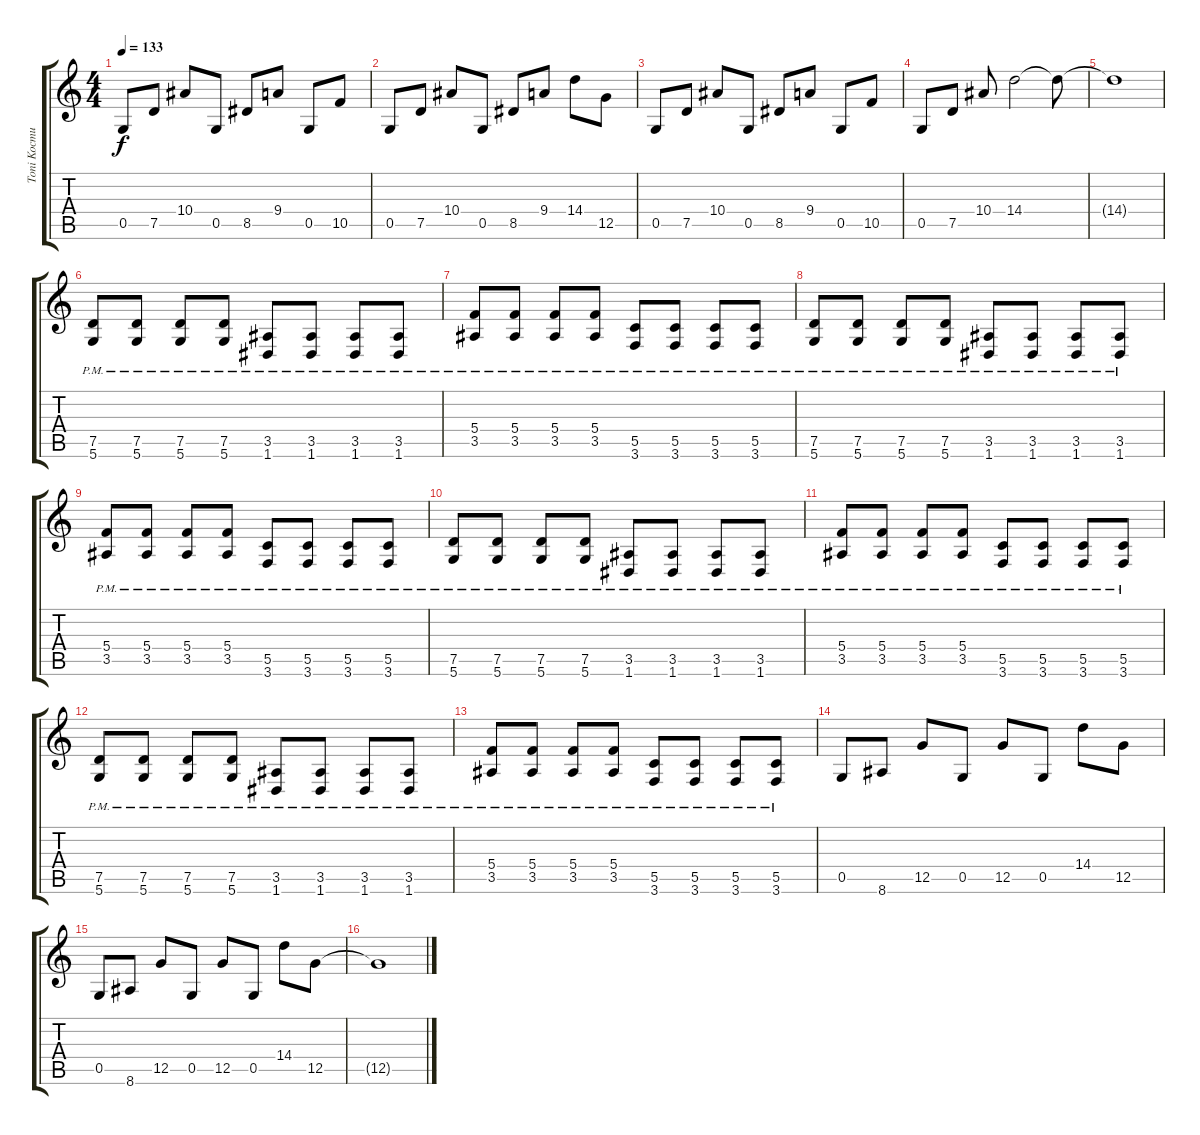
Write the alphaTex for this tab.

\track ("Toni Kocmut" "Toni Kocmu") {instrument distortionguitar}
\staff {score tabs}
\tuning (D4 A3 F3 C3 G2 D2) {hide}
\ts (4 4)
\tempo 133
\clef g2
\ks c
0.5.8{dy f} 7.5.8 10.4.8 0.5.8 8.5.8 9.4.8 0.5.8 10.5.8 |
0.5.8 7.5.8 10.4.8 0.5.8 8.5.8 9.4.8 14.4.8 12.5.8 |
0.5.8 7.5.8 10.4.8 0.5.8 8.5.8 9.4.8 0.5.8 10.5.8 |
0.5.8 7.5.8 10.4.8 14.4.2 14.4{t}.8 |
14.4{t}.1 |
(7.5{pm} 5.6).8 (7.5{pm} 5.6).8 (7.5{pm} 5.6).8 (7.5{pm} 5.6).8 (3.5{pm} 1.6).8 (3.5{pm} 1.6).8 (3.5{pm} 1.6).8 (3.5{pm} 1.6).8 |
(5.4 3.5{pm}).8 (5.4 3.5{pm}).8 (5.4 3.5{pm}).8 (5.4 3.5{pm}).8 (5.5{pm} 3.6).8 (5.5{pm} 3.6).8 (5.5{pm} 3.6).8 (5.5{pm} 3.6).8 |
(7.5{pm} 5.6).8 (7.5{pm} 5.6).8 (7.5{pm} 5.6).8 (7.5{pm} 5.6).8 (3.5{pm} 1.6).8 (3.5{pm} 1.6).8 (3.5{pm} 1.6).8 (3.5{pm} 1.6).8 |
(5.4 3.5{pm}).8 (5.4 3.5{pm}).8 (5.4 3.5{pm}).8 (5.4 3.5{pm}).8 (5.5{pm} 3.6).8 (5.5{pm} 3.6).8 (5.5{pm} 3.6).8 (5.5{pm} 3.6).8 |
(7.5{pm} 5.6).8 (7.5{pm} 5.6).8 (7.5{pm} 5.6).8 (7.5{pm} 5.6).8 (3.5{pm} 1.6).8 (3.5{pm} 1.6).8 (3.5{pm} 1.6).8 (3.5{pm} 1.6).8 |
(5.4 3.5{pm}).8 (5.4 3.5{pm}).8 (5.4 3.5{pm}).8 (5.4 3.5{pm}).8 (5.5{pm} 3.6).8 (5.5{pm} 3.6).8 (5.5{pm} 3.6).8 (5.5{pm} 3.6).8 |
(7.5{pm} 5.6).8 (7.5{pm} 5.6).8 (7.5{pm} 5.6).8 (7.5{pm} 5.6).8 (3.5{pm} 1.6).8 (3.5{pm} 1.6).8 (3.5{pm} 1.6).8 (3.5{pm} 1.6).8 |
(5.4 3.5{pm}).8 (5.4 3.5{pm}).8 (5.4 3.5{pm}).8 (5.4 3.5{pm}).8 (5.5{pm} 3.6).8 (5.5{pm} 3.6).8 (5.5{pm} 3.6).8 (5.5{pm} 3.6).8 |
0.5.8 8.6.8 12.5.8 0.5.8 12.5.8 0.5.8 14.4.8 12.5.8 |
0.5.8 8.6.8 12.5.8 0.5.8 12.5.8 0.5.8 14.4.8 12.5.8 |
12.5{t}.1
